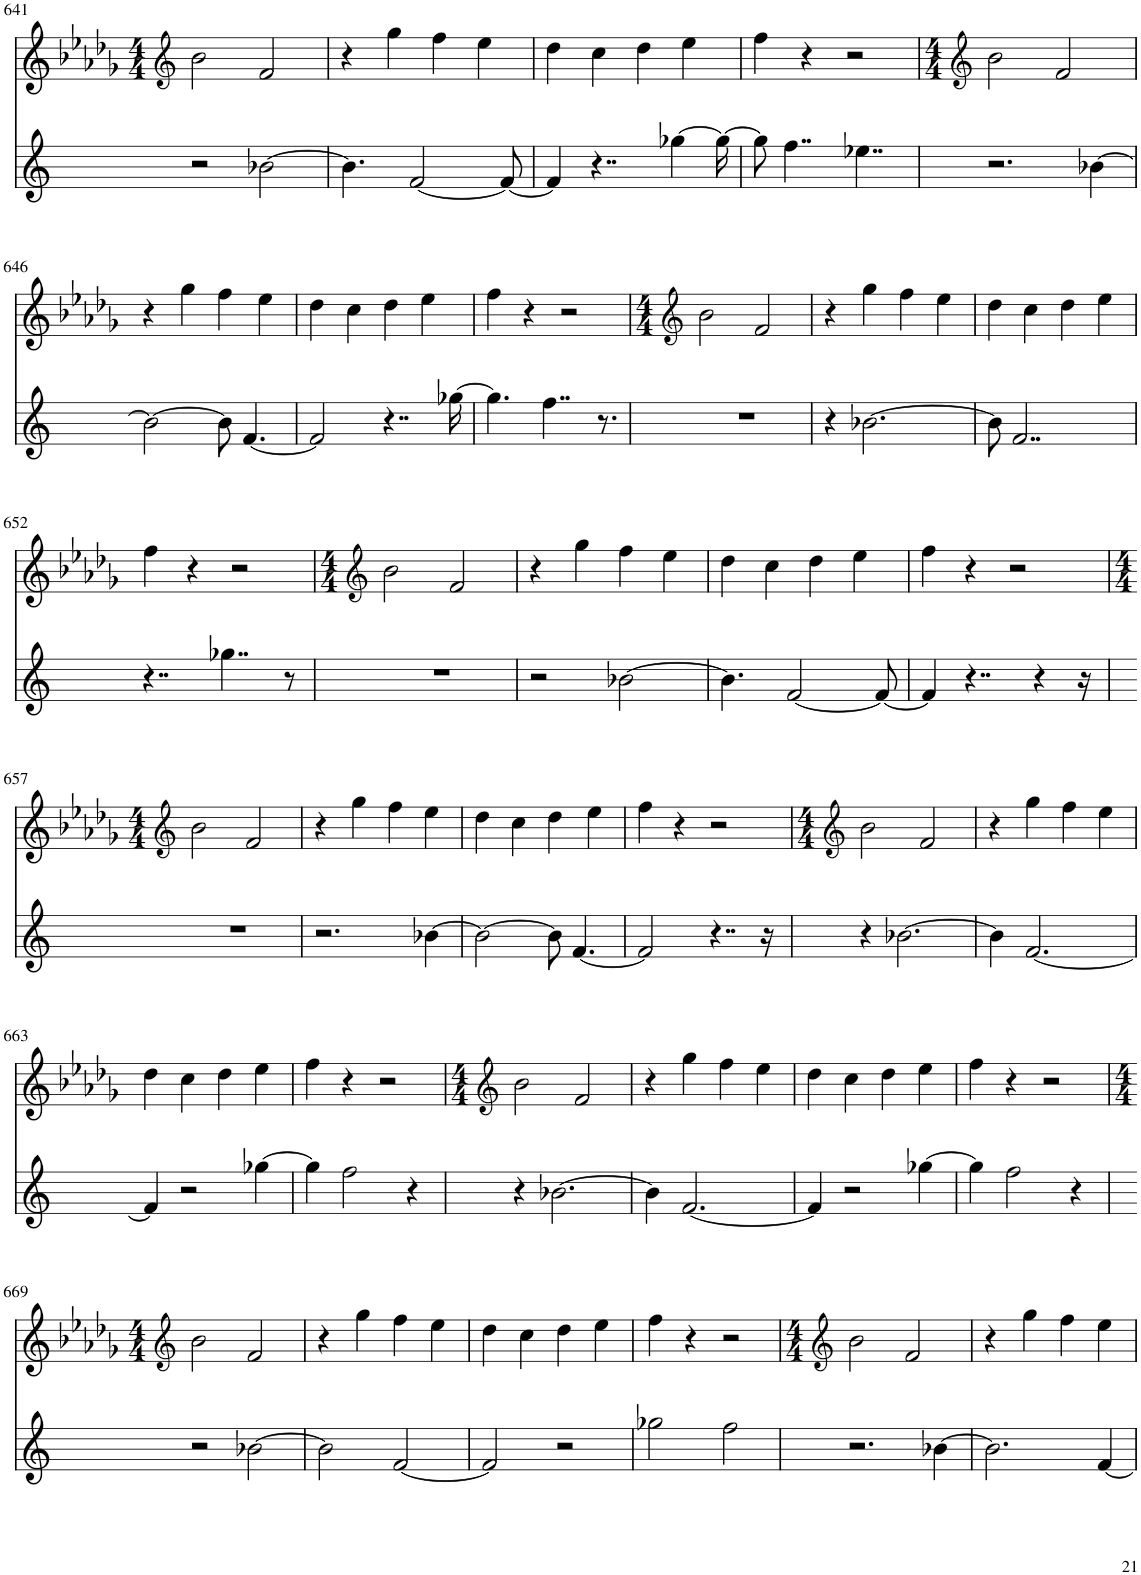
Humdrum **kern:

**kern	**kern
*part2	*part1
*staff2	*staff1
*I"Piano	*I"Piano
*I'Pno	*I'Pno
!!LO:PB:g=z
*clefG2	*clefG2
*k[]	*k[b-e-a-d-g-]
*M4/4	*M4/4
=641	=641
2r	2b-\
[2b-X\	2f/
=642	=642
4.b-\]	4r
.	4gg-\
[2f/	.
.	4ff\
.	4ee-\
8f/_	.
=643	=643
4f/]	4dd-\
4..r	4cc\
.	4dd-\
[4gg-X\	.
.	4ee-\
16gg-\_	.
=644	=644
8gg-\]	4ff\
4..ff\	.
.	4r
.	2r
4..ee-X\	.
=645	=645
*	*clefG2
*	*M4/4
2.r	2b-\
.	2f/
[4b-X\	.
!!LO:LB:g=z
=646	=646
2b-\_	4r
.	4gg-\
8b-\]	4ff\
[4.f/	.
.	4ee-\
=647	=647
2f/]	4dd-\
.	4cc\
4..r	4dd-\
.	4ee-\
[16gg-X\	.
=648	=648
4.gg-\]	4ff\
.	4r
4..ff\	.
.	2r
8.r	.
=649	=649
*	*clefG2
*	*M4/4
1r	2b-\
.	2f/
=650	=650
4r	4r
[2.b-X\	4gg-\
.	4ff\
.	4ee-\
=651	=651
8b-\]	4dd-\
2..f/	.
.	4cc\
.	4dd-\
.	4ee-\
!!LO:LB:g=z
=652	=652
4..r	4ff\
.	4r
4..gg-X\	.
.	2r
8r	.
=653	=653
*	*clefG2
*	*M4/4
1r	2b-\
.	2f/
=654	=654
2r	4r
.	4gg-\
[2b-X\	4ff\
.	4ee-\
=655	=655
4.b-\]	4dd-\
.	4cc\
[2f/	.
.	4dd-\
.	4ee-\
8f/_	.
=656	=656
4f/]	4ff\
4..r	4r
.	2r
4r	.
16r	.
!!LO:LB:g=z
=657	=657
*	*clefG2
*	*M4/4
1r	2b-\
.	2f/
=658	=658
2.r	4r
.	4gg-\
.	4ff\
[4b-X\	4ee-\
=659	=659
2b-\_	4dd-\
.	4cc\
8b-\]	4dd-\
[4.f/	.
.	4ee-\
=660	=660
2f/]	4ff\
.	4r
4..r	2r
16r	.
=661	=661
*	*clefG2
*	*M4/4
4r	2b-\
[2.b-X\	.
.	2f/
=662	=662
4b-\]	4r
[2.f/	4gg-\
.	4ff\
.	4ee-\
!!LO:LB:g=z
=663	=663
4f/]	4dd-\
2r	4cc\
.	4dd-\
[4gg-X\	4ee-\
=664	=664
4gg-\]	4ff\
2ff\	4r
.	2r
4r	.
=665	=665
*	*clefG2
*	*M4/4
4r	2b-\
[2.b-X\	.
.	2f/
=666	=666
4b-\]	4r
[2.f/	4gg-\
.	4ff\
.	4ee-\
=667	=667
4f/]	4dd-\
2r	4cc\
.	4dd-\
[4gg-X\	4ee-\
=668	=668
4gg-\]	4ff\
2ff\	4r
.	2r
4r	.
!!LO:LB:g=z
=669	=669
*	*clefG2
*	*M4/4
2r	2b-\
[2b-X\	2f/
=670	=670
2b-\]	4r
.	4gg-\
[2f/	4ff\
.	4ee-\
=671	=671
2f/]	4dd-\
.	4cc\
2r	4dd-\
.	4ee-\
=672	=672
2gg-X\	4ff\
.	4r
2ff\	2r
=673	=673
*	*clefG2
*	*M4/4
2.r	2b-\
.	2f/
[4b-X\	.
=674	=674
2.b-\]	4r
.	4gg-\
.	4ff\
[4f/	4ee-\
=	=
*-	*-
